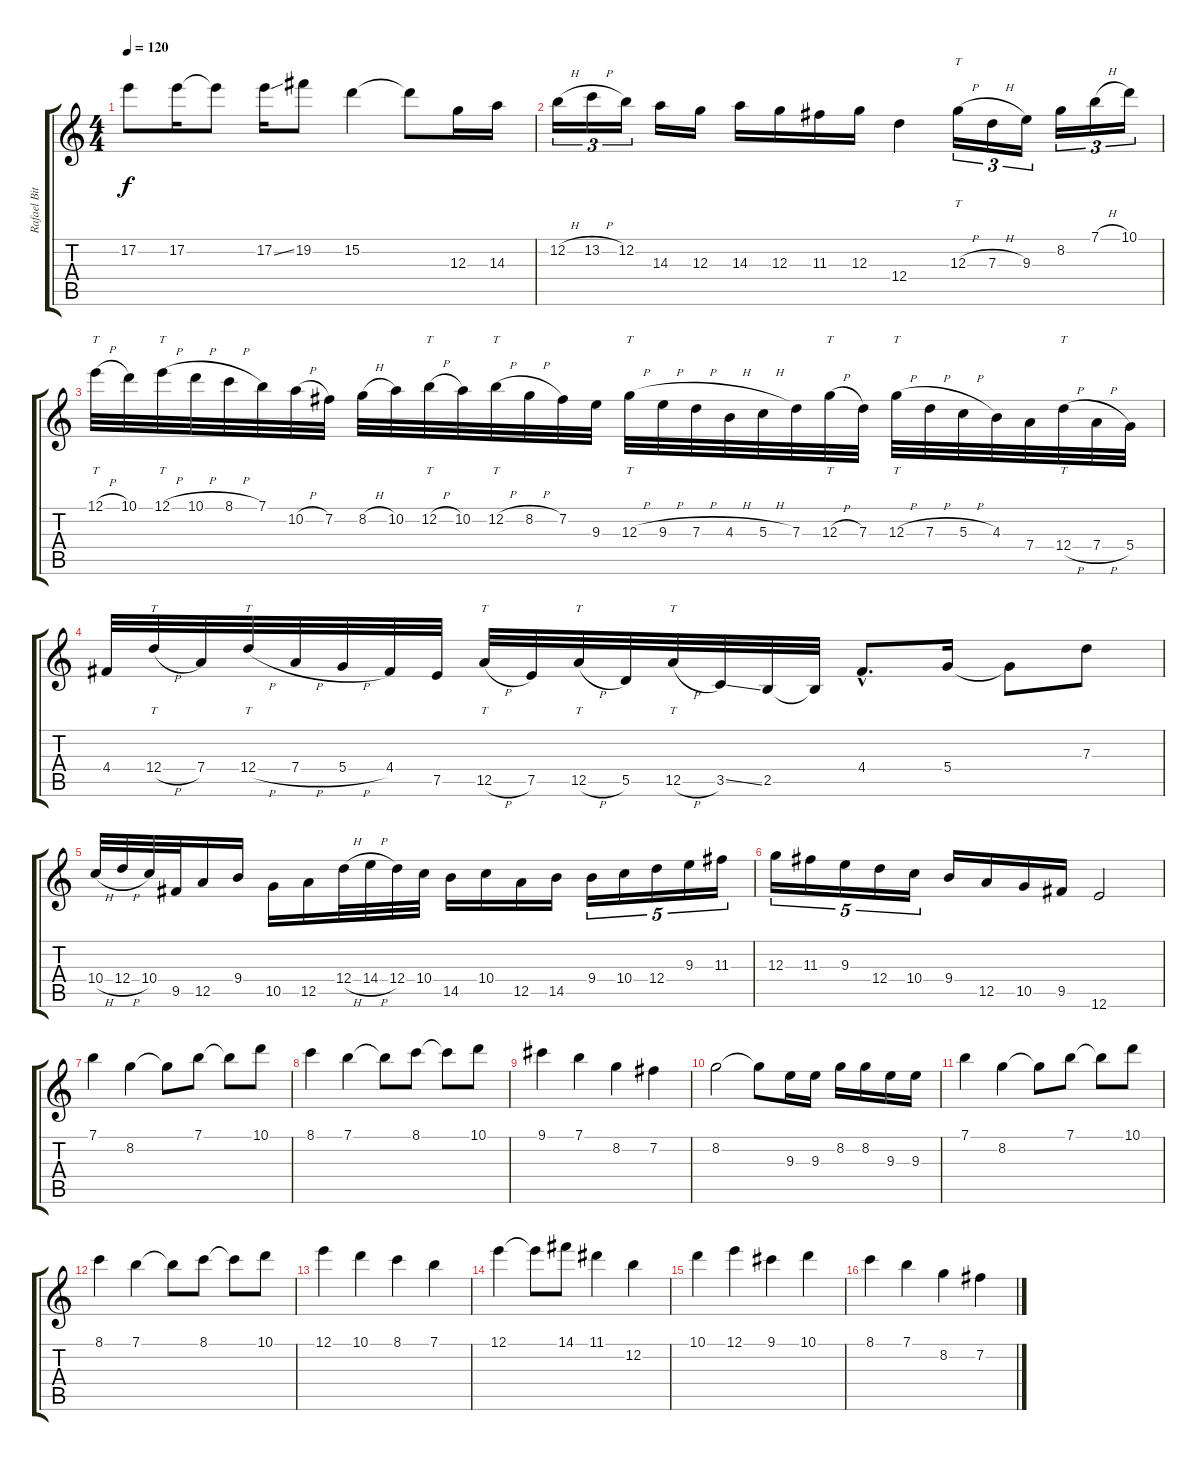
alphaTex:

\track ("Rafael Bittencourt" "Rafael Bit") {instrument distortionguitar}
\staff {score tabs}
\tuning (E4 B3 G3 D3 A2 E2) {hide}
\ts (4 4)
\tempo 120
\clef g2
\ks c
17.2.8{dy f} 17.2.16 17.2{t}.8 17.2{ss}.16 19.2.8 15.2.4 15.2{t}.8 12.3.16 14.3.16 |
12.2{h}.16{tu (3 2)} 13.2{h}.16{tu (3 2)} 12.2.16{tu (3 2)} 14.3.16 12.3.16 14.3.16 12.3.16 11.3.16 12.3.16 12.4.4 12.3{h}.16{tt tu (3 2)} 7.3{h}.16{tu (3 2)} 9.3.16{tu (3 2)} 8.2.16{tu (3 2)} 7.1{h}.16{tu (3 2)} 10.1.16{tu (3 2)} |
12.1{h}.32{tt} 10.1.32 12.1{h}.32{tt} 10.1{h}.32 8.1{h}.32 7.1.32 10.2{h}.32 7.2.32 8.2{h}.32 10.2.32 12.2{h}.32{tt} 10.2.32 12.2{h}.32{tt} 8.2{h}.32 7.2.32 9.3.32 12.3{h}.32{tt} 9.3{h}.32 7.3{h}.32 4.3{h}.32 5.3{h}.32 7.3.32 12.3{h}.32{tt} 7.3.32 12.3{h}.32{tt} 7.3{h}.32 5.3{h}.32 4.3.32 7.4.32 12.4{h}.32{tt} 7.4{h}.32 5.4.32 |
4.4.32 12.4{h}.32{tt} 7.4.32 12.4{h}.32{tt} 7.4{h}.32 5.4{h}.32 4.4.32 7.5.32 12.5{h}.32{tt} 7.5.32 12.5{h}.32{tt} 5.5.32 12.5{h}.32{tt} 3.5{ss}.32 2.5.32 2.5{t}.32 4.4{hac}.8{d} 5.4.16 5.4{t}.8 7.3.8 |
10.4{h}.32 12.4{h}.32 10.4.32 9.5.32 12.5.16 9.4.16 10.5.16 12.5.16 12.4{h}.32 14.4{h}.32 12.4.32 10.4.32 14.5.16 10.4.16 12.5.16 14.5.16 9.4.16{tu (5 4)} 10.4.16{tu (5 4)} 12.4.16{tu (5 4)} 9.3.16{tu (5 4)} 11.3.16{tu (5 4)} |
12.3.16{tu (5 4)} 11.3.16{tu (5 4)} 9.3.16{tu (5 4)} 12.4.16{tu (5 4)} 10.4.16{tu (5 4)} 9.4.16 12.5.16 10.5.16 9.5.16 12.6.2 |
7.1.4{volume 13} 8.2.4 8.2{t}.8 7.1.8 7.1{t}.8 10.1.8 |
8.1.4 7.1.4 7.1{t}.8 8.1.8 8.1{t}.8 10.1.8 |
9.1.4 7.1.4 8.2.4 7.2.4 |
8.2.2 8.2{t}.8 9.3.16 9.3.16 8.2.16 8.2.16 9.3.16 9.3.16 |
7.1.4 8.2.4 8.2{t}.8 7.1.8 7.1{t}.8 10.1.8 |
8.1.4 7.1.4 7.1{t}.8 8.1.8 8.1{t}.8 10.1.8 |
12.1.4 10.1.4 8.1.4 7.1.4 |
12.1.4 12.1{t}.8 14.1.8 11.1.4 12.2.4 |
10.1.4 12.1.4 9.1.4 10.1.4 |
8.1.4 7.1.4 8.2.4 7.2.4
